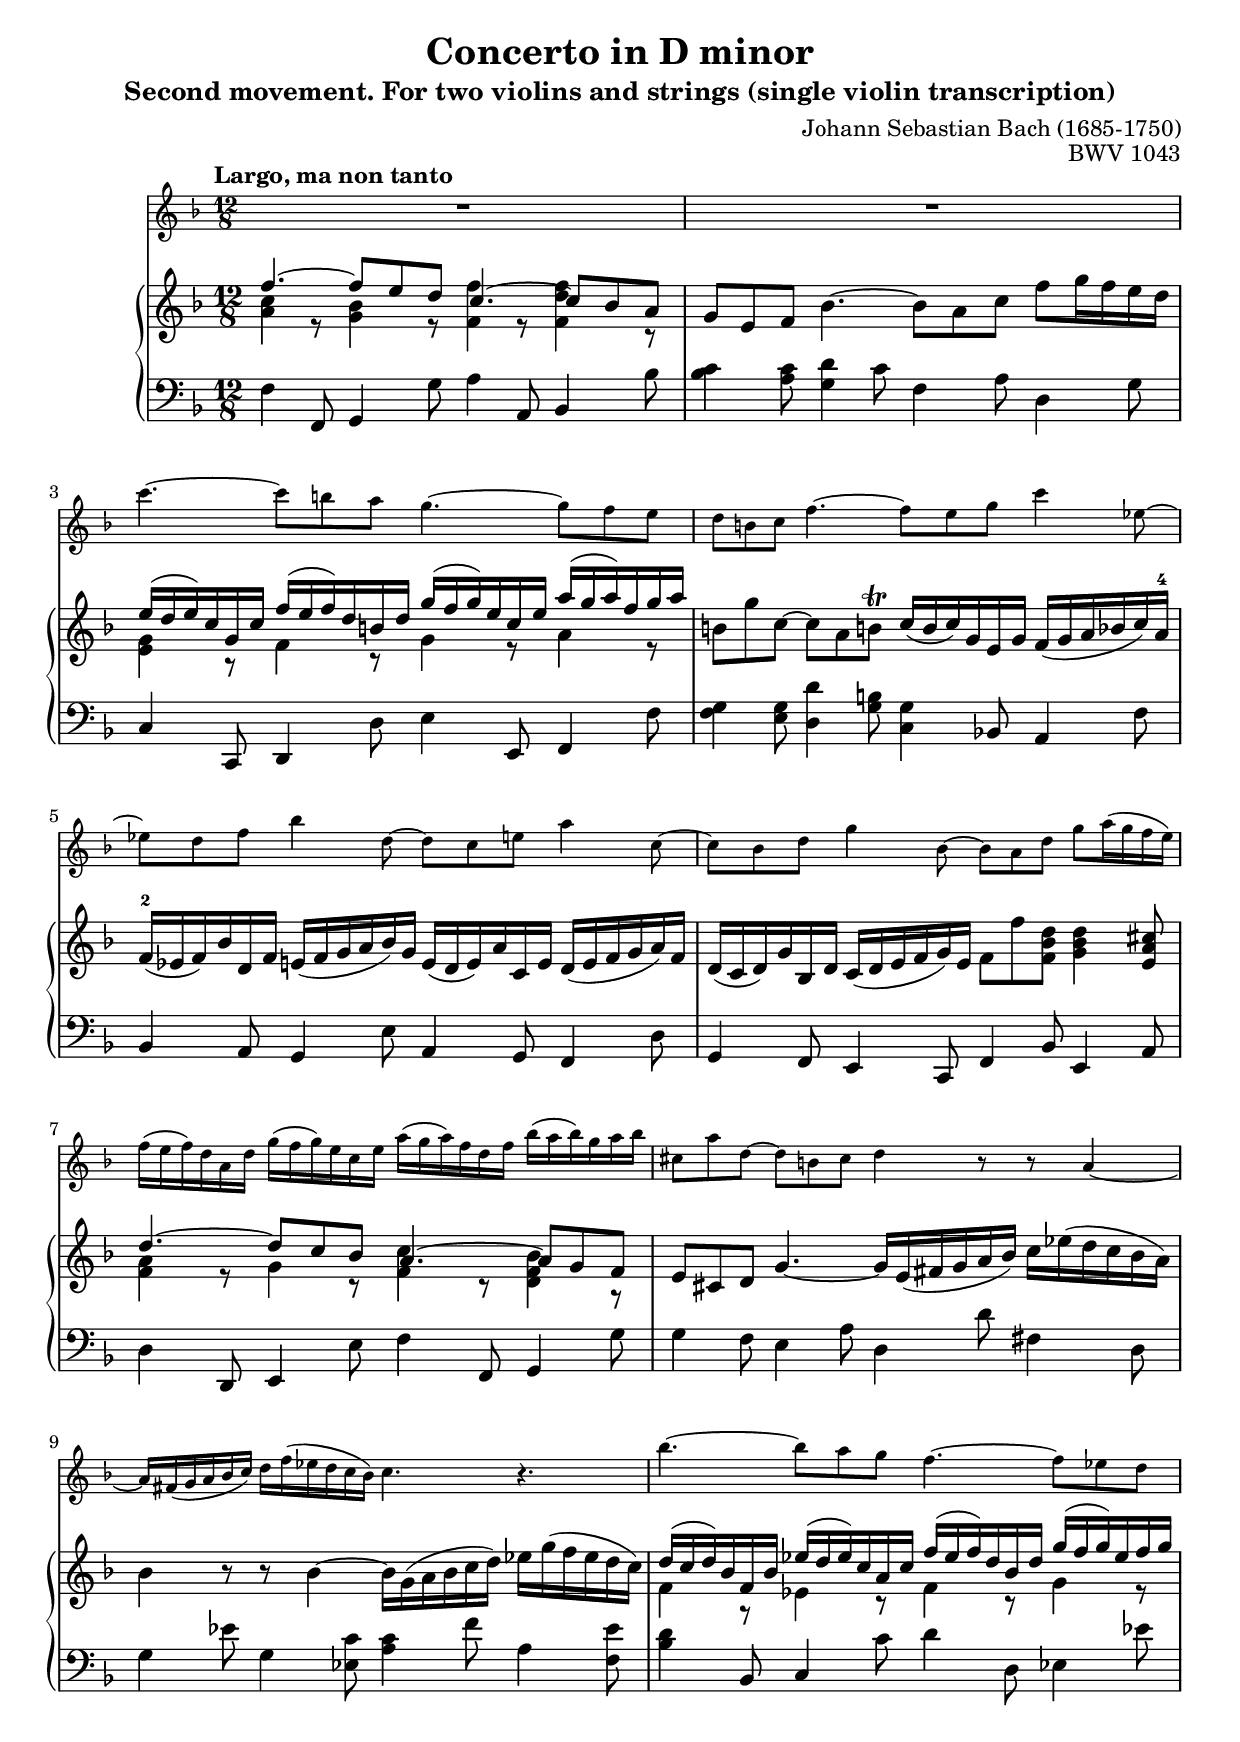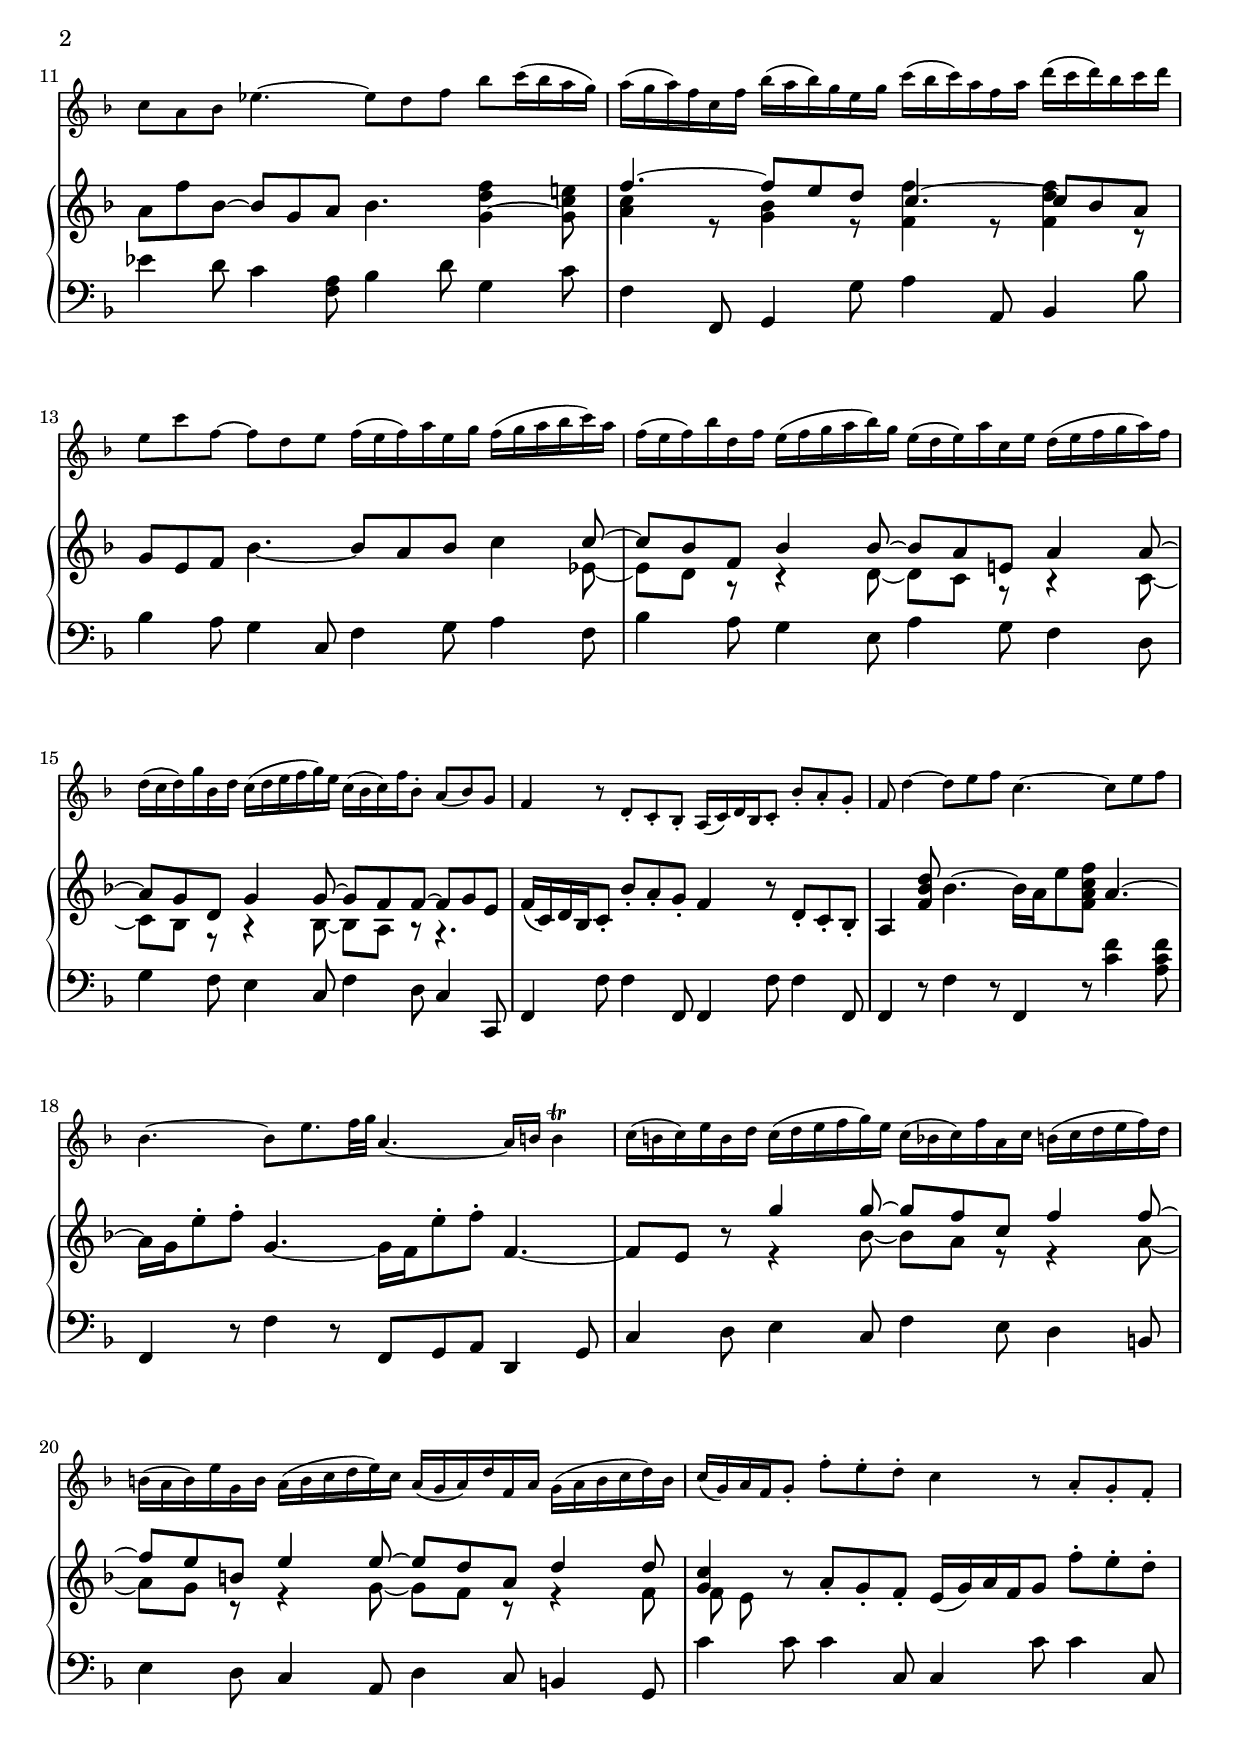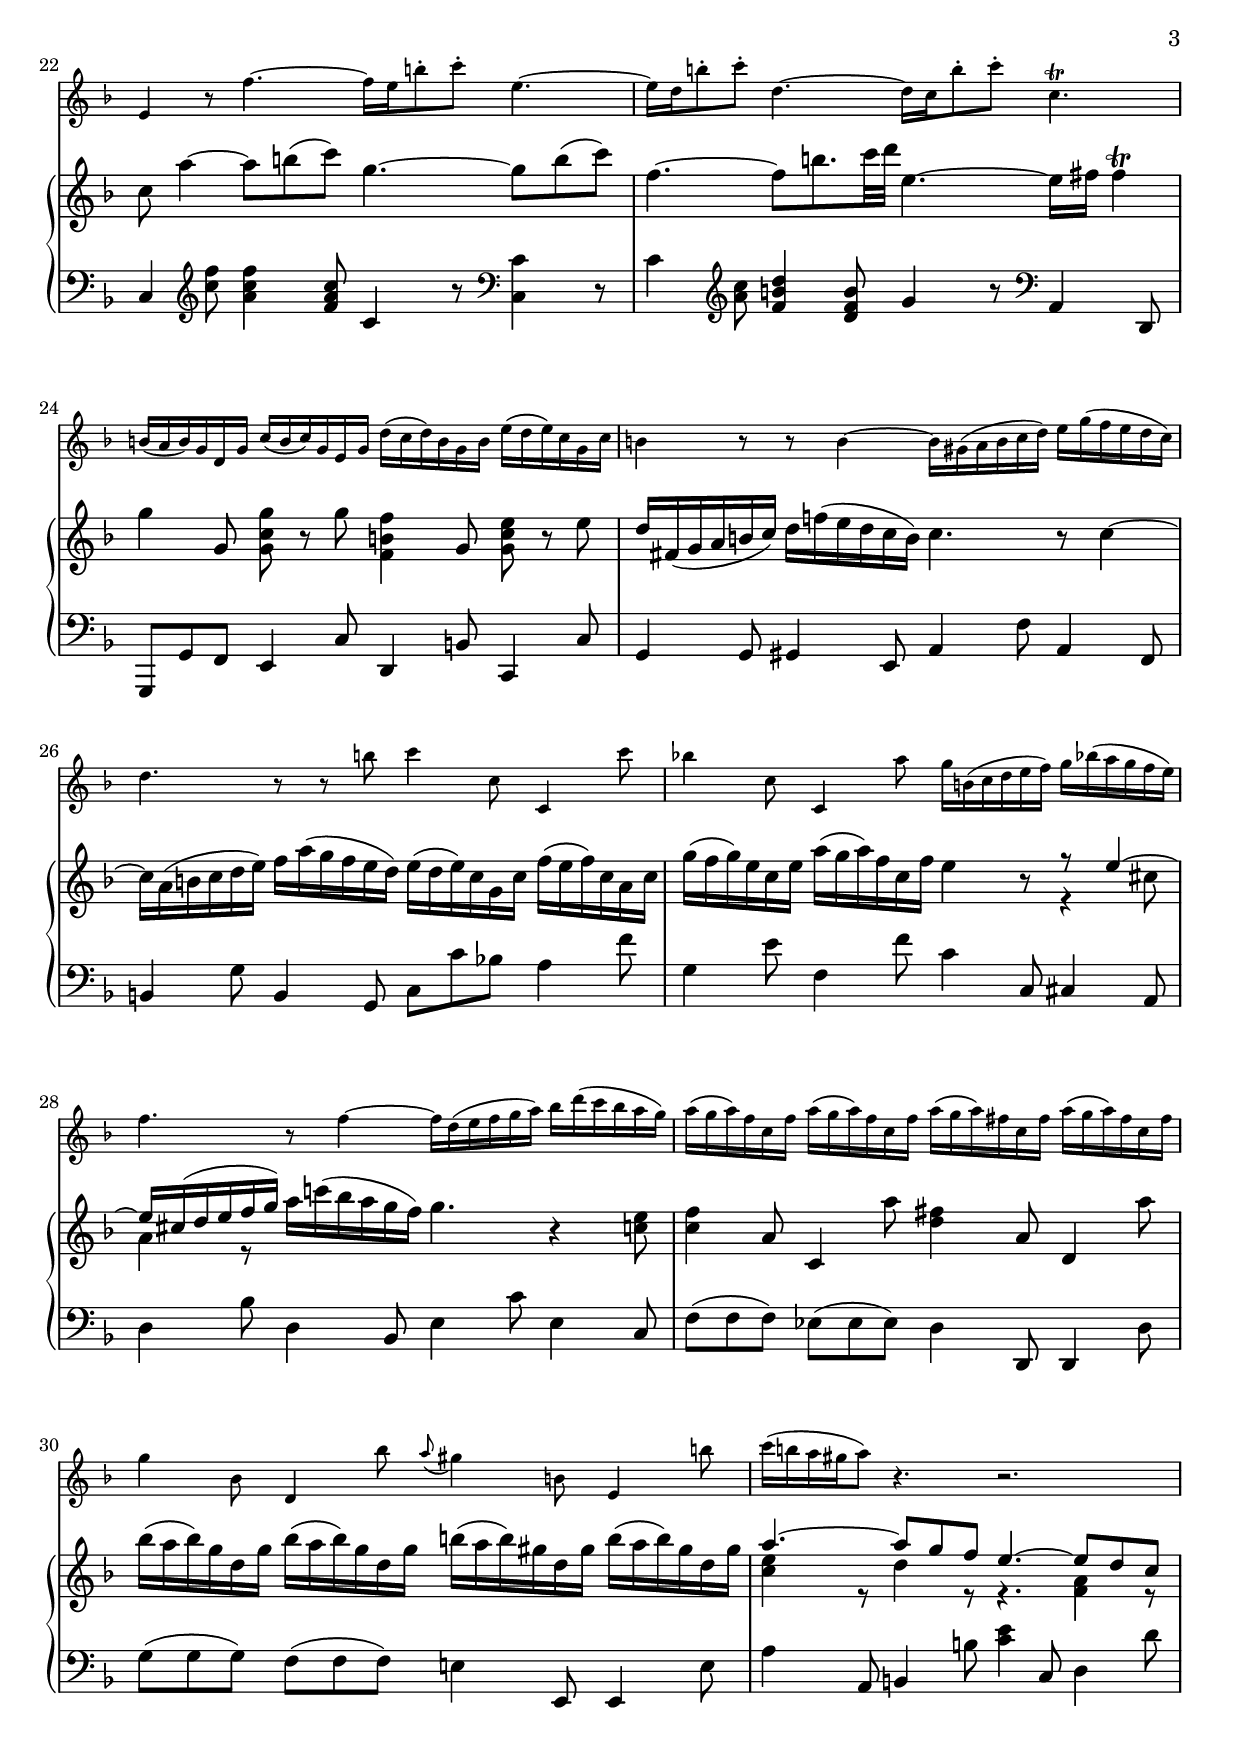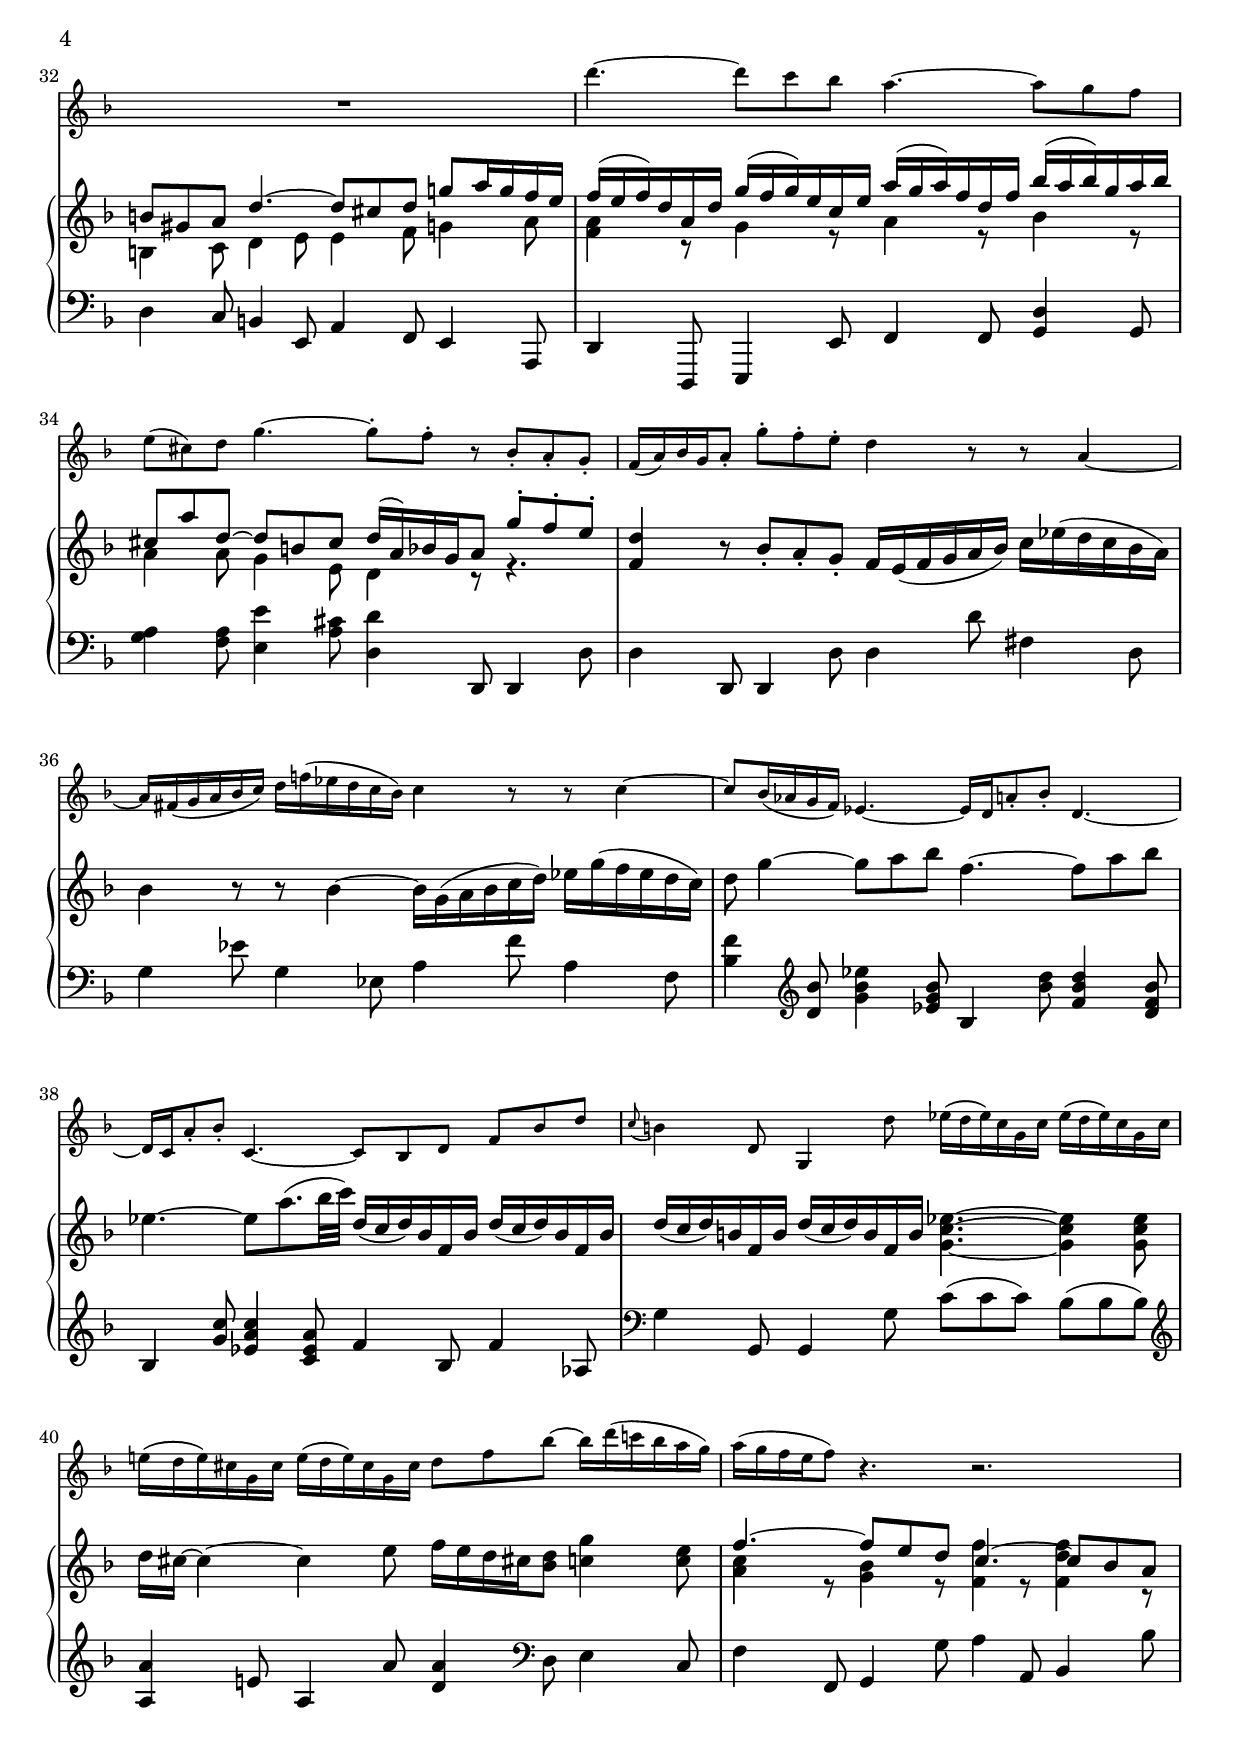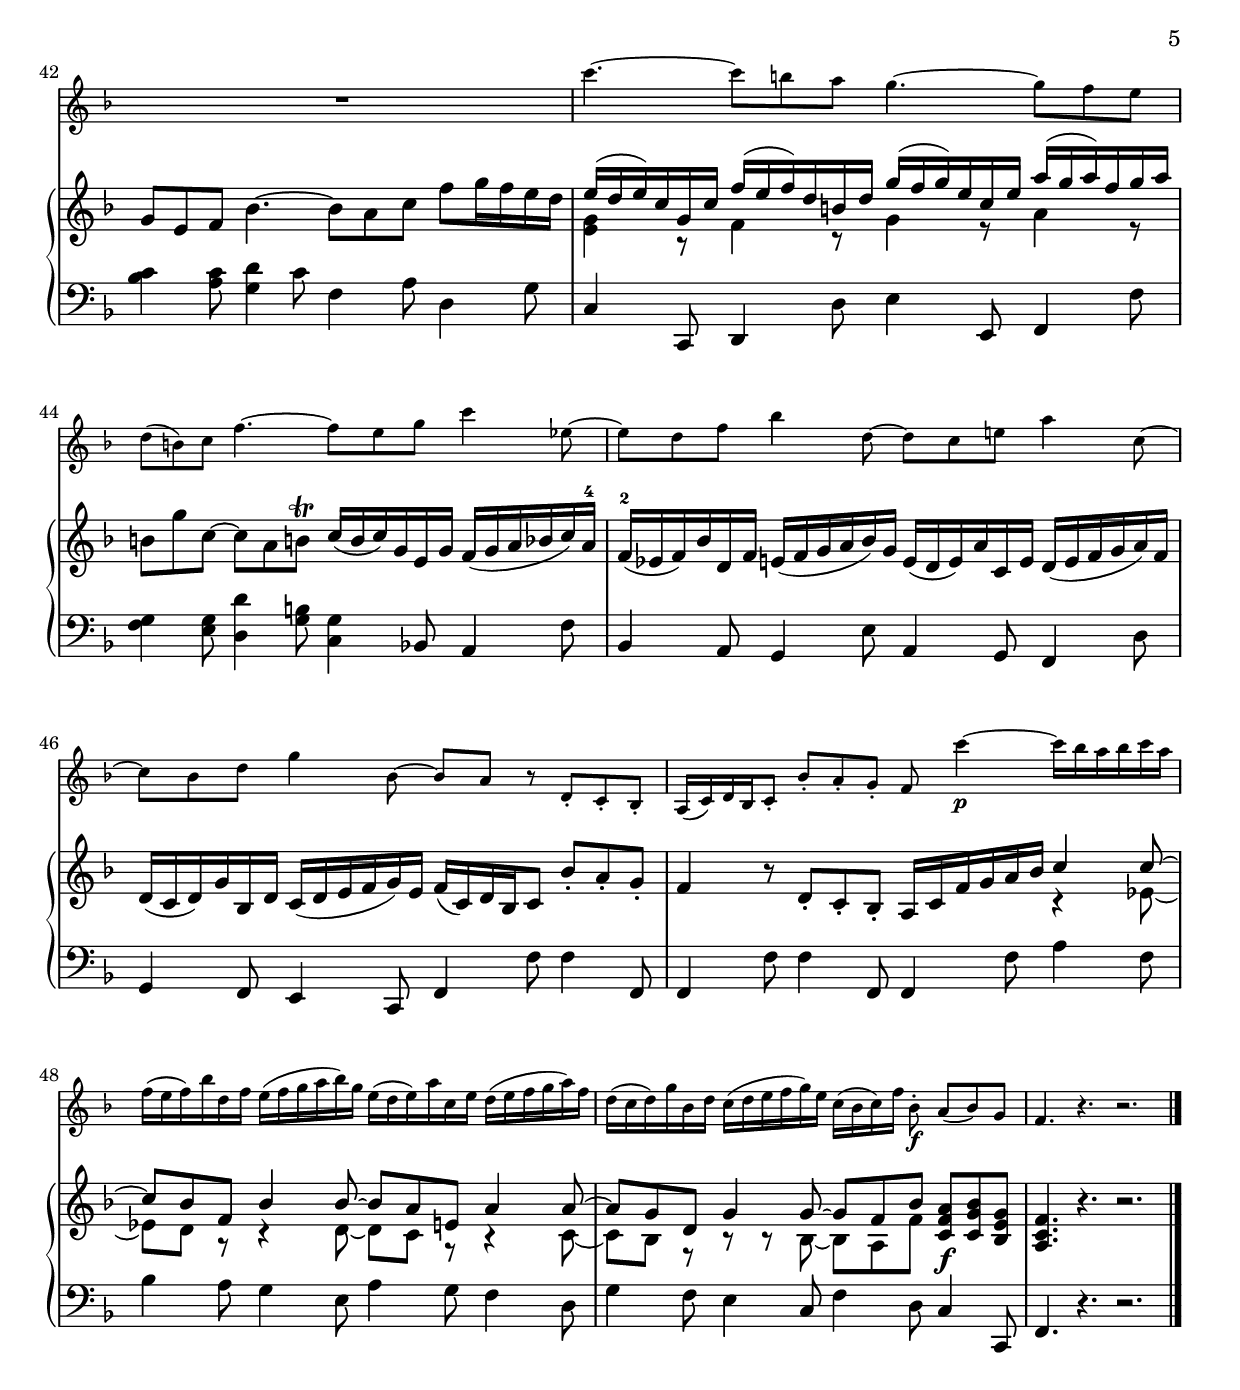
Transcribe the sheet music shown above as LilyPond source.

% This file creates the score.

% The edition from which this was typed has orchestral accompaniment.
% I don't know if there's a piano arrangement which is out of copyright.

\header {
    %\include "header.ly"
    title = 	"Concerto in D minor"
    subtitle = "Second movement. For two violins and strings (single violin transcription)"
    composer =	"Johann Sebastian Bach (1685-1750)"
    opus =	"BWV 1043"
    % Want "Score" to appear in subtitle
    filename = "score.ly"
}

\version "2.16.0"

\version "2.16.0"
%Solo Violin 1, 2nd movement

soloViolinBC =  \relative c' {
	     \tempo "Largo, ma non tanto"
      R1.  |
    R1. |
    c''4. ~ c8 b a g4. ~ g8 f e |
    d b c f4. ~ f8 e g c4 es,8 ~ |
    es d f bes4 d,8 ~ d c e a4 c,8 ~ |
    c bes d g4 bes,8 ~ bes a d g a16( g f  e) |
    f( e  f) d a d g( f  g) e c e a( g  a) f d f bes( a  bes) g a bes |
    cis,8 a' d, ~ d b cis d4 r8 r a4 ~ |
    a16 fis( g a bes  c) d f( es d c  bes) c4. r4. |
    bes'4. ~bes8 a g f4. ~ f8 es d |
    c a bes es4. ~ es8 d f bes c16( bes a  g) |
    %12
    a( g  a) f c f bes( a  bes) g e g c( bes  c) a f a d( c  d) bes c d |
    e,8 c' f, ~ f d e f16( e  f) a e g f( g a bes  c) a |
    f( e  f) bes d, f e( f g a  bes) g e( d  e) a c, e d( e f g  a) f |
    d( c  d) g bes, d c( d e f  g) e c( bes  c) f bes,8-. a(  bes) g |
    f4 r8 d-. c-. bes-. a16(  c) d bes c8-. bes'-. a-. g-. |
    f d'4 ~ d8 e f c4. ~ c8 e f |
    bes,4. ~ bes8 e8. f32 g a,4. ~ a16 b b4\trill |
    c16( b  c) e b d c( d e f  g) e c( bes  c) f a, c b( c d e  f) d |
    b( a  b) e g, b a( b c d  e) c a( g  a) d f, a g( a b c  d) b |
    c(  g) a f g8-. f'-. e-. d-. c4 r8 a-. g-. f-. |
    e4 r8 f'4. ~ f16 e b'8-. c-. e,4. ~ |
    e16 d b'8-. c-. d,4. ~ d16 c b'8-. c-. c,4.\trill |
    b16( a  b) g d g c( b  c) g e g d'( c  d) b g b e( d  e) c g c |
    %25
    b4 r8 r b4 ~ b16 gis( a b c  d) e g( f e d  c) |
    d4. r8 r b' c4 c,8 c,4 c''8 |
    bes!4 c,8 c,4 a''8 g16 b,( c d e  f) g bes!( a g f  e) |
    f4. r8 f4 ~ f16 d( e f g  a) bes d( c bes a  g) |
    a( g  a) f c f a( g  a) f c f a( g  a) fis c fis a( g  a) fis c fis |
    %30
    g4 bes,8 d,4 bes''8 \appoggiatura a gis4 b,8 e,4 b''8 |
    c16( b a gis  a8) r4. r2. |
    %32
    R1. |
    d4. ~ d8 c bes a4. ~ a8 g f |
    e(  cis) d g4. ~ g8-. f-. r bes,-. a-. g-. |
    f16(  a) bes g a8-. g'8-. f-. e-. d4 r8 r a4 ~ |
    a16 fis( g a bes  c) d f!( es d c  bes) c4 r8 r c4 ~ |
    c8 bes16( as g  f) es4. ~ es16 d a'8-. bes-. d,4. ~ |
    d16 c a'8-. bes-. c,4. ~ c8 bes d f bes d |
    %39
    \appoggiatura c b4 d,8 g,4 d''8 es16( d  es) c g c es( d  es) c g c |
    e!( d  e) cis g cis e( d  e) cis g cis d8 f bes ~ bes16 d( c! bes a  g) |
    %41
    a( g f e  f8) r4. r2. |
    R1. |
    c'4. ~ c8 b a g4. ~ g8 f e |
    d(  b) c f4. ~ f8 e g c4 es,8 ~ |
    es d f bes4 d,8 ~ d c e a4 c,8 ~ |
    c bes d g4 bes,8 ~ bes a r d,-. c-. bes-. |
    a16(  c) d bes c8-. bes'-. a-. g-. f c''4\p ~ c16 bes a bes c a |
    f( e  f) bes d, f e( f g a  bes) g e( d  e) a c, e d( e f g  a) f |
    d( c  d) g bes, d c( d e f  g) e  c[( bes  c) f] bes,8-.\f a(  bes) g |
    f4. r r2. |
    \bar "|."
}


\version "2.16.0"



monetofive = {
     %1
    << { f4. ~ f8 e d c4. ~ c8 bes a } \\
       { <a c>4 r8 <g bes>4 r8 <f f'>4 r8 <f d' f>4 r8 } >> |  

    g e f bes4. ~ bes8 a c f g16 f e d |

    << { e( d  e) c g c f( e  f) d b d g( f  g) e c e a( g  a) f g a} \\
       { <e, g>4 r8 f4 r8 g4 r8 a4 r8 } >> |

    b8 g' c,  ~ c a b!\trill c16( b  c) g e g f( g a bes  c) a-4 |       

    f-2( es  f) bes d, f e( f g a  bes) g e( d  e) a c, e d( e f g  a) f |
}

pianoH =  \relative c'' {

    \monetofive

    %6
    d( c  d) g bes, d c( d e f  g) e f8 f' <f, bes d> <g bes d>4 <e a cis>8 |

    << { d'4. ~ d8 c bes a4. ~ a8 g f } \\
       { <f a>4 r8 g4 r8 <f c'>4 r8 <d f bes>4 r8 } >> |

    %8
    e8 cis d g4. ~ g16 e( fis g a  bes) c es( d c bes  a) |

    bes4 r8 r8 bes4 ~ bes16 g( a bes c  d) es g( f es d  c) |   

    %10
    << { d( c  d) bes f bes es( d  es) c a c f( es  f) d bes d g( f  g) es f g }  \\
       { f,4 r8 ees4 r8 f4 r8 g4 r8 } >> |

    a8 f' bes, ~ bes g a bes4. <g d' f>4 ~ <g c e!>8 |

   

    << { f'4. ~ f8 e d c4. ~ c8 bes a } \\
       { <a c>4 r8 <g bes>4 r8 <f f'>4 r8 <f d' f>4 r8 } >> |  

    g e f bes4. ~ bes8 a bes c4 << { c8 ~ } \\ { ees,8 ~ } >> |

    << { c'8 bes f bes4 bes8 ~ bes a e a4 a8 ~ } \\
       { ees8 d r8 r4 d8 ~ d8 c r8 r4 c8 ~} >> |

    << { a'8 g d g4 g8 ~ g8 f f ~ f g e } \\
       { c bes r8 r4 bes8 ~ bes a r8 r4. } >> | 

    %16
    f'16(  c) d bes c8-. bes'-. a-. g-. f4 r8 d-. c-. bes-. |

    a4 <f' bes d>8 bes4. ~ bes16 a e'8 <f, a c f> a4. ~ | 

    %18
    a16 g e'8-. f-.  g,4. ~ g16 f e'8-. f-. f,4. ~ | 
    
    f8 e8 r8 << { g'4 g8 ~ g f c f4 f8 ~ } \\
       	     	{ r4 bes,8 ~ bes a r8 r4 a8 ~ } >> |	

    << { f'8 e b e4 e8 ~ e8 d a d4 d8 } \\
       { a8 g r8 r4 g8 ~ g8 f r8 r4 f8} >> |

    %21
    << { <g c>4 }  \\
       { f8 e8 } >> 
       r8 a-. g-. f-. e16 (g) a f g8  f'-. e-. d-. |
   
    c8 a'4 ~ a8 b (c) g4. ~ g8 b (c) |  

    %23
    f,4. ~ f8 b8. c32 d e,4. ~ e16 fis fis4\trill |

    g4 g,8 <g c g'>8 r8 g'8 <f, b f'>4 g8 <g c e>8 r8 e'8 |

     d16 fis,( g a b  c) d f!( e d c  b) c4. r8 c4 ~|

    c16 a( b c d  e) f a( g f e  d) e( d  e) c g c f( e  f) c a c |

    %27
    g'( f  g) e c e a( g  a) f c f e4 r8 << { r8 e4 ~ } \\ { r4 cis8 } >> |

    << { e16 cis( d e f  g) } \\ { a,4 r8 }  >>
      a'16 c!( bes a g  f) g4. r4 <c, e>8 |

    <c f>4 a8 c,4 a''8 <d, fis>4 a8 d,4  a''8 |

    bes16( a  bes) g d g bes( a  bes) g d g b( a  b) gis d gis b( a  b) gis d gis |

    %31
    << {a4. ~ a 8 g f e4. ~ e8 d c } \\
       { <c e>4 r8 d4 r8 r4. <f, a>4 r8 } >> |

    << { b8 gis a d4. ~ d8 cis d g! a16 g f e } \\
       { b,4 c8 d4 e8 e4 f8 g4 a8 } >> |

    %33

    <<  { f'16( e  f) d a d g( f  g) e c e a( g  a) f d f bes( a  bes) g a bes } \\
    	{ <f, a>4 r8 g4 r8 a4 r8 bes4 r8 } >> |

    <<  { cis8 a' d, ~ d b cis d16 (a) bes g a8 g'8-. f-. e-. } \\
        { a,4 a8 g4 e8 d4 r8 r4. } >> |

    <f d'>4 r8 bes-. a-. g-. f16 e( f g a  bes) c es( d c bes  a) |

    %36 
    bes4 r8 r8 bes4 ~  bes16 g( a bes c  d) es g( f es d  c) |

    d8 g4 ~ g8 a bes f4. ~ f8 a bes |

    es,4. ~ es8 a8.( bes32  c) d,16( c  d) bes f bes d( c  d) bes f bes |


   % ees,4. <ees, a c>4 <c ees a>8 <f d'>8 bes, d f bes d | 

    %39
     d( c  d) b f b d( c  d) b f b <g c ees>4. ~ q4 q8 |

    d'16 cis ~ cis4 ~ cis4 e8 f16 e d cis! <bes d>8 <c g'>4 <c e>8 | 

    %41 to 45 are the same as 1 to 5

    \monetofive

    %46
    d16( c  d) g bes, d c( d e f  g) e f(  c) d bes c8 bes'-. a-. g-. |

    f4 r8 d8-. c-. bes-. a16 c f g a bes << { c4  c8 ~} \\ { r4 es,8 ~} >>  |

    << { c'8 bes f bes4 bes8 ~ bes a e a4 a8 ~ } \\
       { ees8 d r8 r4 d8 ~ d8 c r8 r4 c8 ~ } >> |
    
    << { a'8 g d g4 g8 ~ g8 f bes } \\
       { c,8 bes r8 r8 r8 bes ~ bes a f' } >> <c f a>8\f <c g' bes> <bes e g> |

    <a c f>4. r4. r2. |
    \bar "|."
}

\version "2.16.0"

ltwotofive= {
  < bes c>4 <a c>8 <g d'>4 c8 f,4 a8 d,4 g8 |
    c,4 c,8 d4 d'8 e4 e,8 f4 f'8 |

    <f g>4 <e g>8 <d d'>4 <g b>8 <c, g'>4 bes!8 a4 f'8 | 
    bes,4 a8 g4 e'8 a,4 g8 f4 d'8 |
}

pianoL =  \relative c' {
    f,4 f,8 g4 g'8 a4 a,8 bes4 bes'8 |

    \ltwotofive

    %6
    g,4 f8 e4 c8 f4 bes8 e,4 a8 |
    d4 d,8 e4 e'8 f4 f,8 g4 g'8 |

    %8
    g4 f8 e4 a8 d,4 d'8 fis,4 d8 |
    g4 es'8 g,4 <es c'>8 <a c>4 f'8 a,4 <f ees'>8 |

    %10
    <bes d>4 bes,8 c4 c'8 d4 d,8 es4 es'8 |
    es4 d8 c4 <f, a>8 bes4 d8 g,4 c8 |
    f,4 f,8 g4 g'8 a4 a,8 bes4 bes'8 |
    bes4 a8 g4 c,8 f4 g8 a4 f8 |
    bes4 a8 g4 e8 a4 g8 f4 d8 |
    g4 f8 e4 c8 f4 d8 c4 c,8 |
    f4 f'8 f4 f,8 f4 f'8 f4 f,8 | 

    %17
    f4 r8 f'4 r8 f,4 r8 <c'' f>4  <a c f>8 |
    f,4 r8 f'4 r8 f,8 g a d,4 g8 | 
    c4 d8 e4 c8 f4 e8 d4 b8 |
    e4 d8 c4 a8 d4 c8 b4 g8 |

    %21
    c'4 c8 c4 c,8 c4 c'8 c4 c,8 |
    c4 \clef treble <c'' f>8 <a c f>4  <f a c>8  c4  r8 \clef bass <c, c'>4 r8 |
    c'4  \clef treble <a' c>8 <f b d>4 <d f b>8 g4 r8 \clef bass a,,4 d,8 |
    g, g' f e4 c'8 d,4 b'8 c,4 c'8 | 
    g4 g8 gis4 e8 a4 f'8 a,4 f8 |
    b4 g'8 b,4 g8 c c' bes! a4 f'8 |
 
    %27
    g,4 e'8 f,4 f'8 c4 c,8 cis4 a8 |
    d4 bes'8 d,4 bes8 e4 c'8 e,4 c8 |
    f8( f  f) es( es  es) d4 d,8 d4 d'8 |

    %30 
    g( g  g) f( f  f) e!4 e,8 e4 e'8 | 
    a4 a,8 b4 b'8 <c e>4 c,8 d4 d'8 |
    d,4 c8 b4 e,8 a4 f8 e4 a,8 |

    %33
    
    d4 d,8 e4 e'8 f4 f8 <g d'>4 g8 |
    <g' a>4 <f a>8 <e e'>4 <a cis>8 <d, d'>4 d,8 d4 d'8 |
    d4 d,8 d4 d'8 d4 d'8 fis,4 d8 |
    g4 es'8 g,4 es8 a4 f'8 a,4 f8 |

    %37
    <bes f'>4 \clef treble <d bes'>8 <g bes ees>4 <ees g bes>8 bes4 <bes' d>8 <f bes d>4 <d f bes>8 |

    bes4 <g' c>8 <es a c>4 <c es a>8 f4 bes,8 f'4 aes,8 |

    \clef bass    g4 g,8 g4 g'8 c( c  c) bes( bes  bes) | 

    %40
    \clef treble <a a'>4 e'!8 a,4 a'8 <d, a'>4 \clef bass d,8 e4 c8 |
    f4 f,8 g4 g'8 a4 a,8 bes4 bes'8 |

    \ltwotofive

    %46 
    g,4 f8 e4 c8 f4 f'8 f4 f,8 | 

    
    f4 f'8 f4 f,8 f4 f'8 a4 f8 | 
    bes4 a8 g4 e8 a4 g8 f4 d8 |
    g4 f8 e4 c8 f4 d8 c4 c,8 | 
    f4. r r2. | 
    
    \bar "|." 
}



\score {
       <<
       \new Staff \with { 
       fontSize = #-2 
       \override StaffSymbol.staff-space = #(magstep -2) } 
       {
            \key f \major
	    \time 12/8
	    \soloViolinBC
	}

       \new PianoStaff <<
         \new Staff {
	    \key f \major
	    \time 12/8
    	    \pianoH
          }
	  \new Staff {
	     \key f \major
	     \time 12/8
	     \clef "bass"
    	     \pianoL
	  }
        >>
       >>
}

%{
% 2nd movement
\score {
    \context StaffGroup = "fullscore"  <<
	\context Voice = SoloViolinI {
	    \set Staff.midiInstrument = "violin"
	    \key f \major
	    \time 12/8
	    \soloViolinCC
	}
	\context Voice = Viola {
	    \set Staff.midiInstrument = "harpsichord"
    	    \key f \major
	    \time 12/8
    	    \pianoH
	}
	\context Voice = Continuo {
	    \set Staff.midiInstrument = "harpsichord"
    	    \key f \major
	    \time 12/8
	    \clef "bass"
    	    \pianoL
	}
    >>
    \header {
	piece = "Largo, ma non tanto" opus = ""
    }
    \layout {}
    \midi {
      \tempo 4 = 48
    }
}

%}